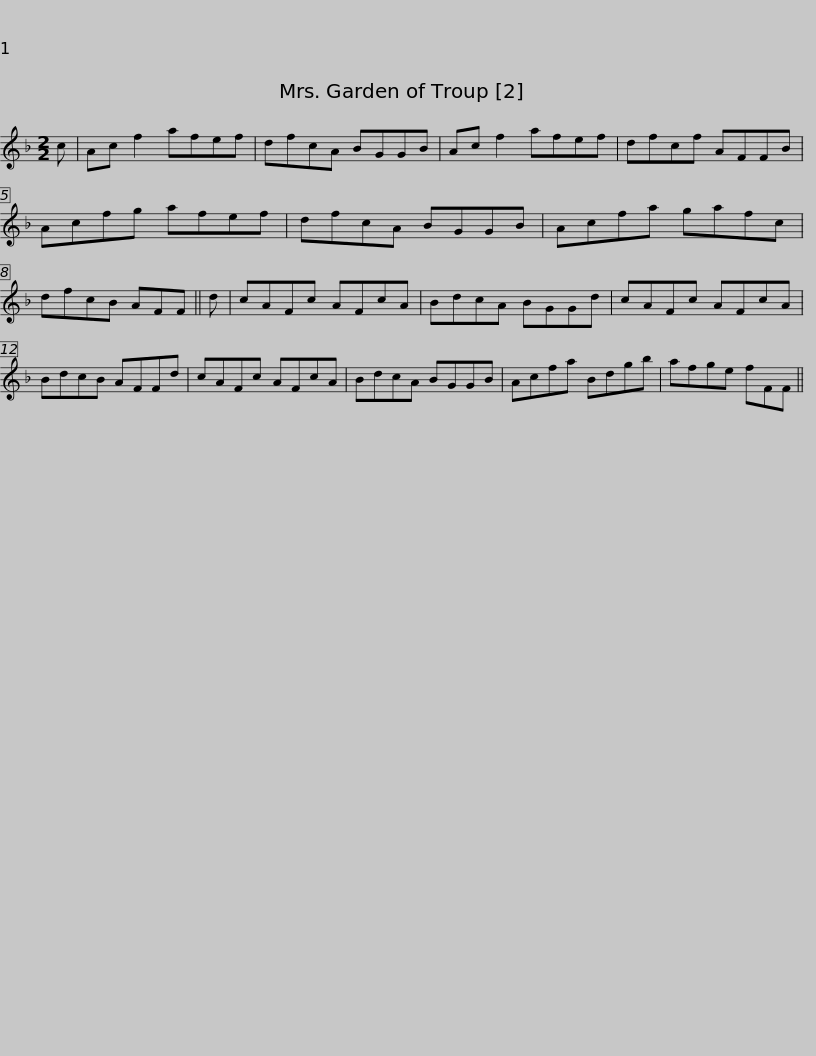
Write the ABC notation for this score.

X:1
L:1/8
M:2/2
I:linebreak $
K:F
V:1 treble
V:1
 c | Ac f2 afef | dfcA BGGB | Ac f2 afef | dfcf AFFB | %5
 Acfg afef |$ dfcA BGGB | Acfa gafc | dfcB AFF || d | %10
 cAFc AFcA | BdcA BGGd |$ cAFc AFcA | BdcB AFFd | cAFc AFcA | %15
 BdcA BGGB | Acfa Bdgb |$ afge fFF || %18
